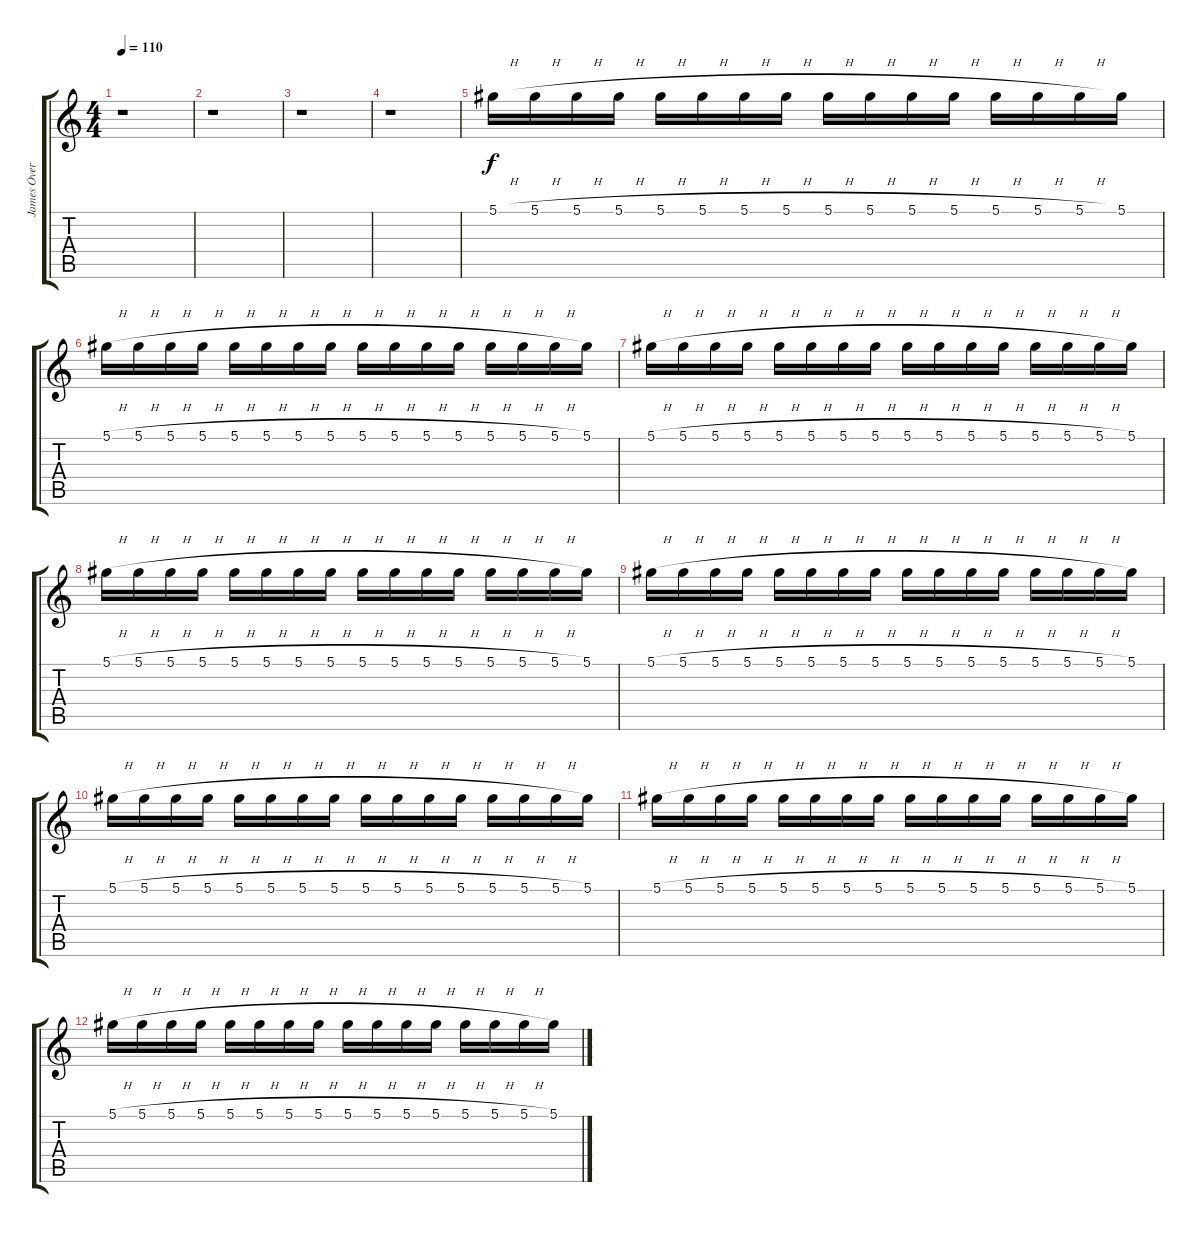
\track ("James Overdubs" "James Over") {instrument overdrivenguitar}
\staff {score tabs}
\tuning (Eb4 Bb3 Gb3 Db3 Ab2 Db2) {hide}
\ts (4 4)
\tempo 110
\clef g2
\ks c
r.1{dy f} |
r.1 |
r.1 |
r.1 |
5.1{h}.16 5.1{h}.16 5.1{h}.16 5.1{h}.16 5.1{h}.16 5.1{h}.16 5.1{h}.16 5.1{h}.16 5.1{h}.16 5.1{h}.16 5.1{h}.16 5.1{h}.16 5.1{h}.16 5.1{h}.16 5.1{h}.16 5.1.16 |
5.1{h}.16 5.1{h}.16 5.1{h}.16 5.1{h}.16 5.1{h}.16 5.1{h}.16 5.1{h}.16 5.1{h}.16 5.1{h}.16 5.1{h}.16 5.1{h}.16 5.1{h}.16 5.1{h}.16 5.1{h}.16 5.1{h}.16 5.1.16 |
5.1{h}.16 5.1{h}.16 5.1{h}.16 5.1{h}.16 5.1{h}.16 5.1{h}.16 5.1{h}.16 5.1{h}.16 5.1{h}.16 5.1{h}.16 5.1{h}.16 5.1{h}.16 5.1{h}.16 5.1{h}.16 5.1{h}.16 5.1.16 |
5.1{h}.16 5.1{h}.16 5.1{h}.16 5.1{h}.16 5.1{h}.16 5.1{h}.16 5.1{h}.16 5.1{h}.16 5.1{h}.16 5.1{h}.16 5.1{h}.16 5.1{h}.16 5.1{h}.16 5.1{h}.16 5.1{h}.16 5.1.16 |
5.1{h}.16 5.1{h}.16 5.1{h}.16 5.1{h}.16 5.1{h}.16 5.1{h}.16 5.1{h}.16 5.1{h}.16 5.1{h}.16 5.1{h}.16 5.1{h}.16 5.1{h}.16 5.1{h}.16 5.1{h}.16 5.1{h}.16 5.1.16 |
5.1{h}.16 5.1{h}.16 5.1{h}.16 5.1{h}.16 5.1{h}.16 5.1{h}.16 5.1{h}.16 5.1{h}.16 5.1{h}.16 5.1{h}.16 5.1{h}.16 5.1{h}.16 5.1{h}.16 5.1{h}.16 5.1{h}.16 5.1.16 |
5.1{h}.16 5.1{h}.16 5.1{h}.16 5.1{h}.16 5.1{h}.16 5.1{h}.16 5.1{h}.16 5.1{h}.16 5.1{h}.16 5.1{h}.16 5.1{h}.16 5.1{h}.16 5.1{h}.16 5.1{h}.16 5.1{h}.16 5.1.16 |
5.1{h}.16 5.1{h}.16 5.1{h}.16 5.1{h}.16 5.1{h}.16 5.1{h}.16 5.1{h}.16 5.1{h}.16 5.1{h}.16 5.1{h}.16 5.1{h}.16 5.1{h}.16 5.1{h}.16 5.1{h}.16 5.1{h}.16 5.1.16
